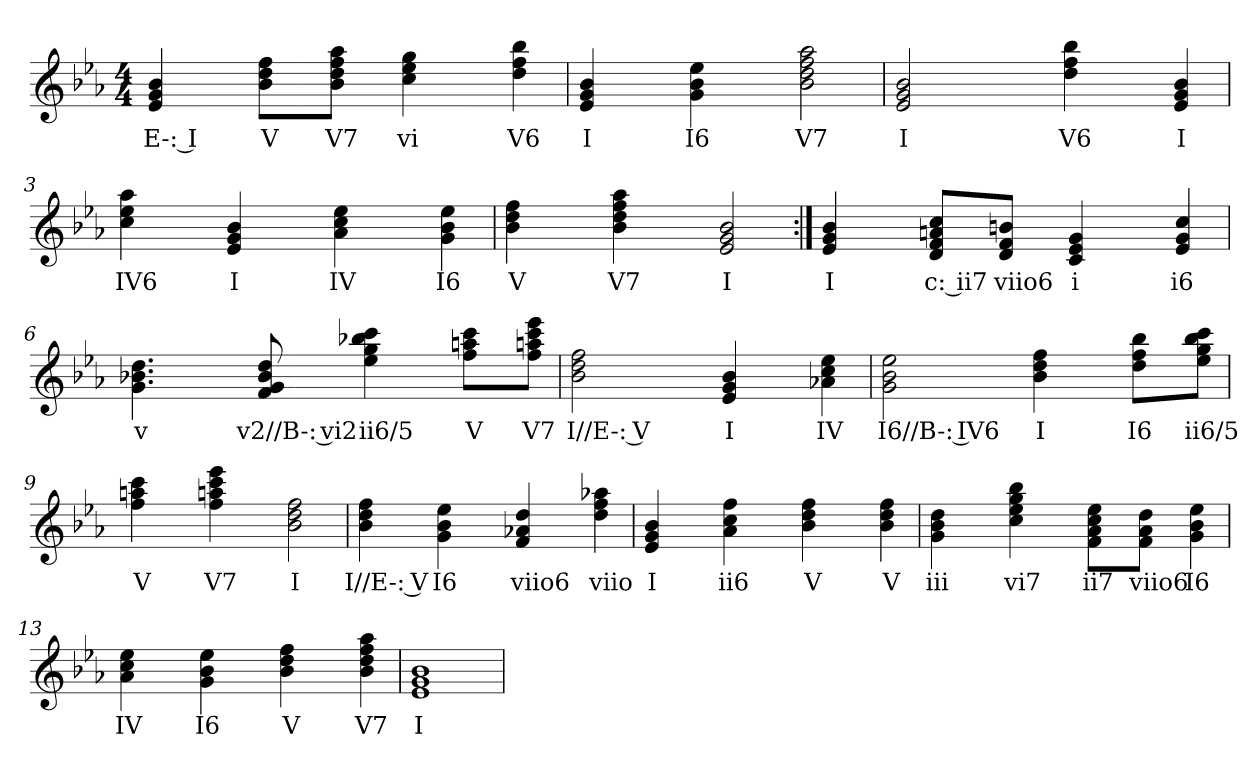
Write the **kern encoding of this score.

**kern	**text
*part1	*part1
*staff1	*staff1
*k[b-e-a-]	*
*E-:	*
*M4/4	*
=	=
4e- 4g 4b-	E-: I
4ryy	.
8b- 8dd 8ffL	V
8ryy	.
8b- 8dd 8ff 8aa-J	V7
8ryy	.
4cc 4ee- 4gg	vi
4ryy	.
4dd 4ff 4bb-	V6
=1	=1
4e- 4g 4b-	I
4ryy	.
4g 4b- 4ee-	I6
4ryy	.
2b- 2dd 2ff 2aa-	V7
=2	=2
2e- 2g 2b-	I
2ryy	.
4dd 4ff 4bb-	V6
4ryy	.
4e- 4g 4b-	I
=3	=3
4cc 4ee- 4aa-	IV6
4ryy	.
4e- 4g 4b-	I
4ryy	.
4a- 4cc 4ee-	IV
4ryy	.
4g 4b- 4ee-	I6
=4	=4
4b- 4dd 4ff	V
4ryy	.
4b- 4dd 4ff 4aa-	V7
4ryy	.
2e- 2g 2b-	I
=5:|!	=5:|!
4e- 4g 4b-	I
4ryy	.
8d 8f 8an 8ccL	c: ii7
8ryy	.
8d 8f 8bnJ	viio6
8ryy	.
4c 4e- 4g	i
4ryy	.
4e- 4g 4cc	i6
=6	=6
4.g 4.b-X 4.dd	v
4.ryy	.
8f 8g 8b- 8dd	v2//B-: vi2
8ryy	.
4ee- 4gg 4bb-X 4ccc	ii6/5
4ryy	.
8ff 8aan 8cccL	V
8ryy	.
8ff 8aan 8ccc 8eee-J	V7
=7	=7
2b- 2dd 2ff	I//E-: V
2ryy	.
4e- 4g 4b-	I
4ryy	.
4a-X 4cc 4ee-	IV
=8	=8
2g 2b- 2ee-	I6//B-: IV6
2ryy	.
4b- 4dd 4ff	I
4ryy	.
8dd 8ff 8bb-L	I6
8ryy	.
8ee- 8gg 8bb- 8cccJ	ii6/5
=9	=9
4ff 4aan 4ccc	V
4ryy	.
4ff 4aan 4ccc 4eee-	V7
4ryy	.
2b- 2dd 2ff	I
=10	=10
4b- 4dd 4ff	I//E-: V
4ryy	.
4g 4b- 4ee-	I6
4ryy	.
4f 4a-X 4dd	viio6
4ryy	.
4dd 4ff 4aa-X	viio
=11	=11
4e- 4g 4b-	I
4ryy	.
4a- 4cc 4ff	ii6
4ryy	.
4b- 4dd 4ff	V
4ryy	.
4b- 4dd 4ff	V
=12	=12
4g 4b- 4dd	iii
4ryy	.
4cc 4ee- 4gg 4bb-	vi7
4ryy	.
8f 8a- 8cc 8ee-L	ii7
8ryy	.
8f 8a- 8ddJ	viio6
8ryy	.
4g 4b- 4ee-	I6
=13	=13
4a- 4cc 4ee-	IV
4ryy	.
4g 4b- 4ee-	I6
4ryy	.
4b- 4dd 4ff	V
4ryy	.
4b- 4dd 4ff 4aa-	V7
=14	=14
1e- 1g 1b-	I
=	=
*-	*-
